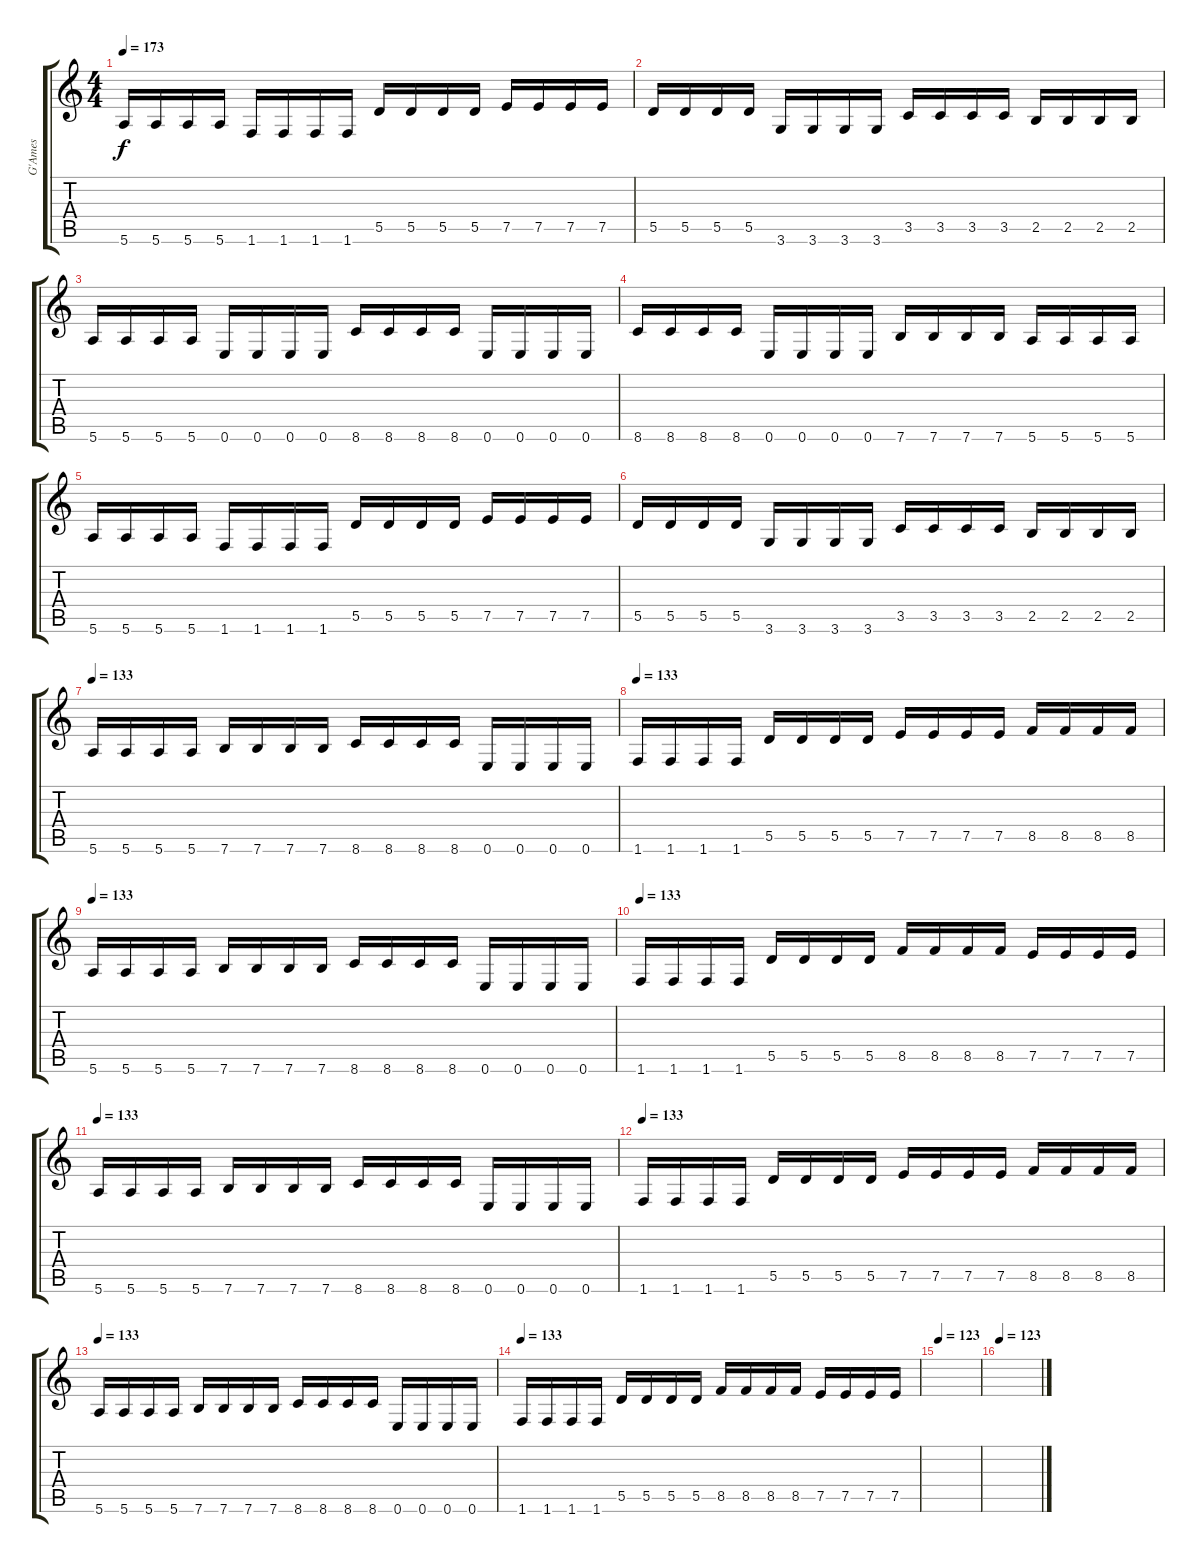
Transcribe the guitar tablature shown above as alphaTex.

\track ("G'Ames" "G'Ames") {instrument overdrivenguitar}
\staff {score tabs}
\tuning (E4 B3 G3 D3 A2 E2) {hide}
\ts (4 4)
\tempo 173
\clef g2
\ks c
5.6.16{dy f} 5.6.16 5.6.16 5.6.16 1.6.16 1.6.16 1.6.16 1.6.16 5.5.16 5.5.16 5.5.16 5.5.16 7.5.16 7.5.16 7.5.16 7.5.16 |
5.5.16 5.5.16 5.5.16 5.5.16 3.6.16 3.6.16 3.6.16 3.6.16 3.5.16 3.5.16 3.5.16 3.5.16 2.5.16 2.5.16 2.5.16 2.5.16 |
5.6.16 5.6.16 5.6.16 5.6.16 0.6.16 0.6.16 0.6.16 0.6.16 8.6.16 8.6.16 8.6.16 8.6.16 0.6.16 0.6.16 0.6.16 0.6.16 |
8.6.16 8.6.16 8.6.16 8.6.16 0.6.16 0.6.16 0.6.16 0.6.16 7.6.16 7.6.16 7.6.16 7.6.16 5.6.16 5.6.16 5.6.16 5.6.16 |
5.6.16 5.6.16 5.6.16 5.6.16 1.6.16 1.6.16 1.6.16 1.6.16 5.5.16 5.5.16 5.5.16 5.5.16 7.5.16 7.5.16 7.5.16 7.5.16 |
5.5.16 5.5.16 5.5.16 5.5.16 3.6.16 3.6.16 3.6.16 3.6.16 3.5.16 3.5.16 3.5.16 3.5.16 2.5.16 2.5.16 2.5.16 2.5.16 |
\tempo 133
5.6.16 5.6.16 5.6.16 5.6.16 7.6.16 7.6.16 7.6.16 7.6.16 8.6.16 8.6.16 8.6.16 8.6.16 0.6.16 0.6.16 0.6.16 0.6.16 |
\tempo 133
1.6.16 1.6.16 1.6.16 1.6.16 5.5.16 5.5.16 5.5.16 5.5.16 7.5.16 7.5.16 7.5.16 7.5.16 8.5.16 8.5.16 8.5.16 8.5.16 |
\tempo 133
5.6.16 5.6.16 5.6.16 5.6.16 7.6.16 7.6.16 7.6.16 7.6.16 8.6.16 8.6.16 8.6.16 8.6.16 0.6.16 0.6.16 0.6.16 0.6.16 |
\tempo 133
1.6.16 1.6.16 1.6.16 1.6.16 5.5.16 5.5.16 5.5.16 5.5.16 8.5.16 8.5.16 8.5.16 8.5.16 7.5.16 7.5.16 7.5.16 7.5.16 |
\tempo 133
5.6.16 5.6.16 5.6.16 5.6.16 7.6.16 7.6.16 7.6.16 7.6.16 8.6.16 8.6.16 8.6.16 8.6.16 0.6.16 0.6.16 0.6.16 0.6.16 |
\tempo 133
1.6.16 1.6.16 1.6.16 1.6.16 5.5.16 5.5.16 5.5.16 5.5.16 7.5.16 7.5.16 7.5.16 7.5.16 8.5.16 8.5.16 8.5.16 8.5.16 |
\tempo 133
5.6.16 5.6.16 5.6.16 5.6.16 7.6.16 7.6.16 7.6.16 7.6.16 8.6.16 8.6.16 8.6.16 8.6.16 0.6.16 0.6.16 0.6.16 0.6.16 |
\tempo 133
1.6.16 1.6.16 1.6.16 1.6.16 5.5.16 5.5.16 5.5.16 5.5.16 8.5.16 8.5.16 8.5.16 8.5.16 7.5.16 7.5.16 7.5.16 7.5.16 |
\tempo 123
|
\tempo 123
